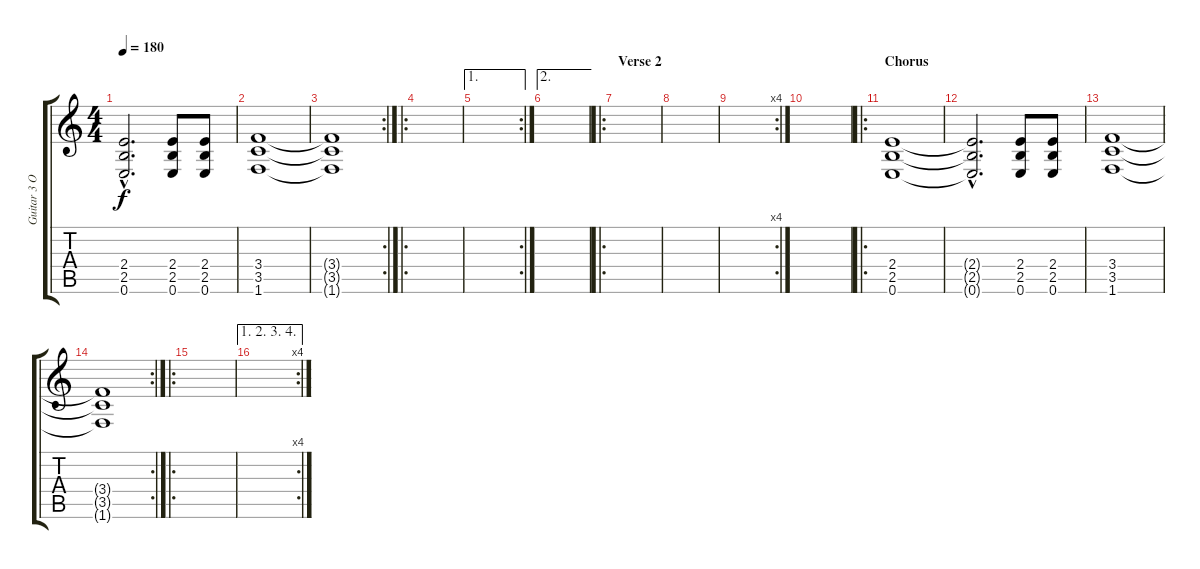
\track ("Guitar 3 Overdub" "Guitar 3 O") {instrument distortionguitar}
\staff {score tabs}
\tuning (E4 B3 G3 D3 A2 E2) {hide}
\ts (4 4)
\tempo 180
\clef g2
\ks c
(2.4{hac t} 2.5{hac t} 0.6{hac t}).2{d dy f} (2.4 2.5 0.6).8 (2.4 2.5 0.6).8 |
(3.4 3.5 1.6).1 |
\rc 2
(3.4{t} 3.5{t} 1.6{t}).1 |
\ro
|
\ae 1
\rc 2
|
\ae 2
|
\ro
\section ("" "Verse 2")
|
|
\rc 4
|
|
\ro
\section ("" "Chorus")
(2.4 2.5 0.6).1 |
(2.4{hac t} 2.5{hac t} 0.6{hac t}).2{d} (2.4 2.5 0.6).8 (2.4 2.5 0.6).8 |
(3.4 3.5 1.6).1 |
\rc 2
(3.4{t} 3.5{t} 1.6{t}).1 |
\ro
|
\ae (1 2 3 4)
\rc 4
